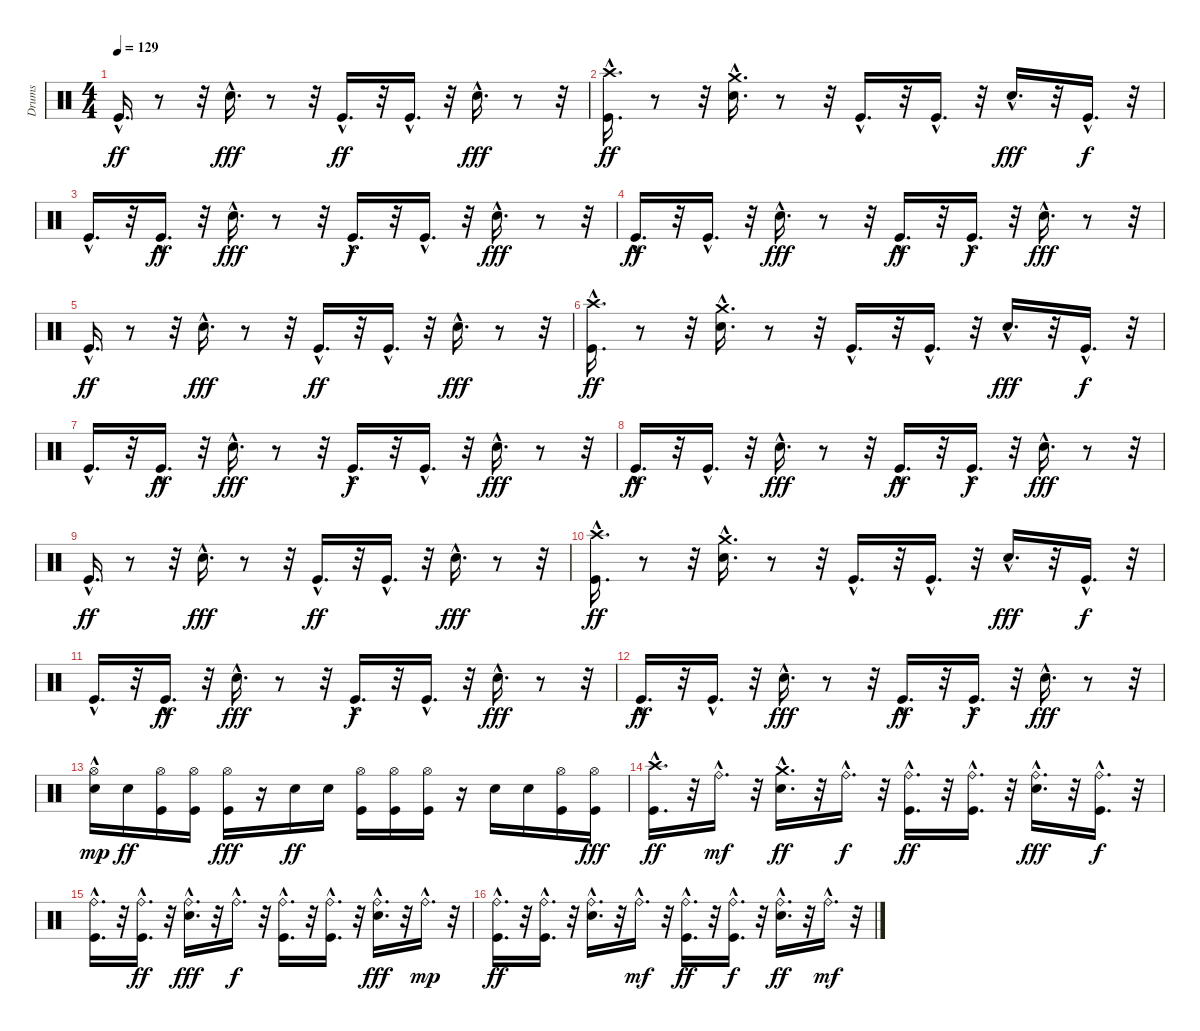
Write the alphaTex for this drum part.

\track ("Drums" "Drums") {instrument percussion}
\staff {score}
\articulation defaults
\ts (4 4)
\tempo 129
\clef neutral
\ks c "Kick (hit)"{hac}.16{d dy ff}
r.8 r.32 "Electric Snare (hit)"{hac}.16{d dy fff} r.8 r.32 "Kick (hit)"{hac}.16{d dy ff} r.32 "Kick (hit)"{hac}.16{d} r.32 "Electric Snare (hit)"{hac}.16{d dy fff} r.8 r.32 |
("Crash high (hit)"{hac} "Kick (hit)"{hac}).16{d dy ff} r.8 r.32 ("Electric Snare (hit)"{hac} "Crash medium (hit)"{hac}).16{d} r.8 r.32 "Kick (hit)"{hac}.16{d} r.32 "Kick (hit)"{hac}.16{d} r.32 "Electric Snare (hit)"{hac}.16{d dy fff} r.32 "Kick (hit)"{hac}.16{d dy f} r.32 |
"Kick (hit)"{hac}.16{d} r.32 "Kick (hit)"{hac}.16{d dy ff} r.32 "Electric Snare (hit)"{hac}.16{d dy fff} r.8 r.32 "Kick (hit)"{hac}.16{d dy f} r.32 "Kick (hit)"{hac}.16{d} r.32 "Electric Snare (hit)"{hac}.16{d dy fff} r.8 r.32 |
"Kick (hit)"{hac}.16{d dy ff} r.32 "Kick (hit)"{hac}.16{d} r.32 "Electric Snare (hit)"{hac}.16{d dy fff} r.8 r.32 "Kick (hit)"{hac}.16{d dy ff} r.32 "Kick (hit)"{hac}.16{d dy f} r.32 "Electric Snare (hit)"{hac}.16{d dy fff} r.8 r.32 |
"Kick (hit)"{hac}.16{d dy ff} r.8 r.32 "Electric Snare (hit)"{hac}.16{d dy fff} r.8 r.32 "Kick (hit)"{hac}.16{d dy ff} r.32 "Kick (hit)"{hac}.16{d} r.32 "Electric Snare (hit)"{hac}.16{d dy fff} r.8 r.32 |
("Crash high (hit)"{hac} "Kick (hit)"{hac}).16{d dy ff} r.8 r.32 ("Electric Snare (hit)"{hac} "Crash medium (hit)"{hac}).16{d} r.8 r.32 "Kick (hit)"{hac}.16{d} r.32 "Kick (hit)"{hac}.16{d} r.32 "Electric Snare (hit)"{hac}.16{d dy fff} r.32 "Kick (hit)"{hac}.16{d dy f} r.32 |
"Kick (hit)"{hac}.16{d} r.32 "Kick (hit)"{hac}.16{d dy ff} r.32 "Electric Snare (hit)"{hac}.16{d dy fff} r.8 r.32 "Kick (hit)"{hac}.16{d dy f} r.32 "Kick (hit)"{hac}.16{d} r.32 "Electric Snare (hit)"{hac}.16{d dy fff} r.8 r.32 |
"Kick (hit)"{hac}.16{d dy ff} r.32 "Kick (hit)"{hac}.16{d} r.32 "Electric Snare (hit)"{hac}.16{d dy fff} r.8 r.32 "Kick (hit)"{hac}.16{d dy ff} r.32 "Kick (hit)"{hac}.16{d dy f} r.32 "Electric Snare (hit)"{hac}.16{d dy fff} r.8 r.32 |
"Kick (hit)"{hac}.16{d dy ff} r.8 r.32 "Electric Snare (hit)"{hac}.16{d dy fff} r.8 r.32 "Kick (hit)"{hac}.16{d dy ff} r.32 "Kick (hit)"{hac}.16{d} r.32 "Electric Snare (hit)"{hac}.16{d dy fff} r.8 r.32 |
("Crash high (hit)"{hac} "Kick (hit)"{hac}).16{d dy ff} r.8 r.32 ("Electric Snare (hit)"{hac} "Crash medium (hit)"{hac}).16{d} r.8 r.32 "Kick (hit)"{hac}.16{d} r.32 "Kick (hit)"{hac}.16{d} r.32 "Electric Snare (hit)"{hac}.16{d dy fff} r.32 "Kick (hit)"{hac}.16{d dy f} r.32 |
"Kick (hit)"{hac}.16{d} r.32 "Kick (hit)"{hac}.16{d dy ff} r.32 "Electric Snare (hit)"{hac}.16{d dy fff} r.8 r.32 "Kick (hit)"{hac}.16{d dy f} r.32 "Kick (hit)"{hac}.16{d} r.32 "Electric Snare (hit)"{hac}.16{d dy fff} r.8 r.32 |
"Kick (hit)"{hac}.16{d dy ff} r.32 "Kick (hit)"{hac}.16{d} r.32 "Electric Snare (hit)"{hac}.16{d dy fff} r.8 r.32 "Kick (hit)"{hac}.16{d dy ff} r.32 "Kick (hit)"{hac}.16{d dy f} r.32 "Electric Snare (hit)"{hac}.16{d dy fff} r.8 r.32 |
("Electric Snare (hit)" "Hi-Hat (open)"{hac}).16{dy mp} "Electric Snare (hit)".16{dy ff} ("Kick (hit)" "Hi-Hat (open)").16 ("Kick (hit)" "Hi-Hat (open)").16 ("Kick (hit)" "Hi-Hat (open)").16{dy fff} r.16 "Electric Snare (hit)".16{dy ff} "Electric Snare (hit)".16 ("Kick (hit)" "Hi-Hat (open)").16 ("Kick (hit)" "Hi-Hat (open)").16 ("Kick (hit)" "Hi-Hat (open)").16 r.16 "Electric Snare (hit)".16 "Electric Snare (hit)".16 ("Kick (hit)" "Hi-Hat (open)").16 ("Kick (hit)" "Hi-Hat (open)").16{dy fff} |
("Crash high (hit)"{hac} "Kick (hit)"{hac}).16{d dy ff} r.32 "Ride (bell)"{hac}.16{d dy mf} r.32 ("Electric Snare (hit)"{hac} "Crash medium (hit)"{hac}).16{d dy ff} r.32 "Ride (bell)"{hac}.16{d dy f} r.32 ("Kick (hit)"{hac} "Ride (bell)"{hac}).16{d dy ff} r.32 ("Kick (hit)"{hac} "Ride (bell)"{hac}).16{d} r.32 ("Electric Snare (hit)"{hac} "Ride (bell)"{hac}).16{d dy fff} r.32 ("Kick (hit)"{hac} "Ride (bell)"{hac}).16{d dy f} r.32 |
("Kick (hit)"{hac} "Ride (bell)"{hac}).16{d} r.32 ("Kick (hit)"{hac} "Ride (bell)"{hac}).16{d dy ff} r.32 ("Electric Snare (hit)"{hac} "Ride (bell)"{hac}).16{d dy fff} r.32 "Ride (bell)"{hac}.16{d dy f} r.32 ("Kick (hit)"{hac} "Ride (bell)"{hac}).16{d} r.32 ("Kick (hit)"{hac} "Ride (bell)"{hac}).16{d} r.32 ("Electric Snare (hit)"{hac} "Ride (bell)"{hac}).16{d dy fff} r.32 "Ride (bell)"{hac}.16{d dy mp} r.32 |
("Kick (hit)"{hac} "Ride (bell)"{hac}).16{d dy ff} r.32 ("Kick (hit)"{hac} "Ride (bell)"{hac}).16{d} r.32 ("Electric Snare (hit)"{hac} "Ride (bell)"{hac}).16{d} r.32 "Ride (bell)"{hac}.16{d dy mf} r.32 ("Kick (hit)"{hac} "Ride (bell)"{hac}).16{d dy ff} r.32 ("Kick (hit)"{hac} "Ride (bell)"{hac}).16{d dy f} r.32 ("Electric Snare (hit)"{hac} "Ride (bell)"{hac}).16{d dy ff} r.32 "Ride (bell)"{hac}.16{d dy mf} r.32
